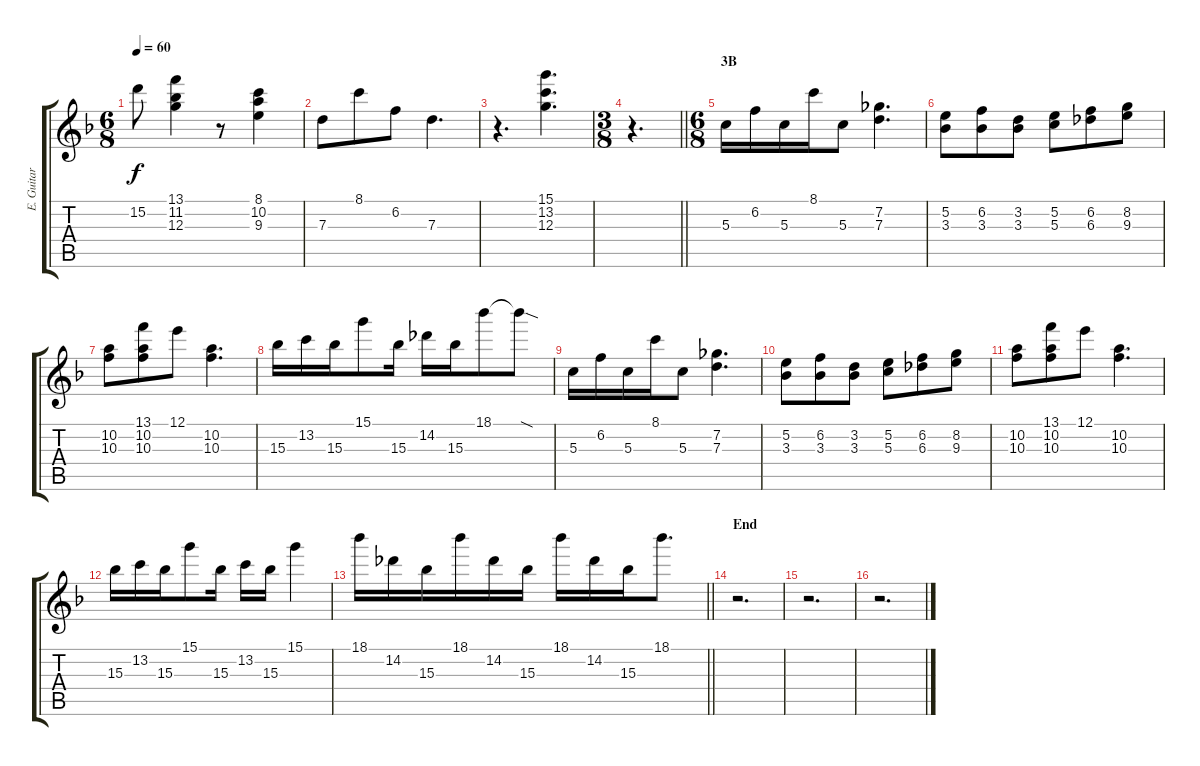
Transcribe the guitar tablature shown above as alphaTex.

\track ("E. Guitar I" "E. Guitar ") {instrument overdrivenguitar}
\staff {score tabs}
\tuning (E4 B3 G3 D3 A2 E2) {hide}
\ts (6 8)
\tempo 60
\clef g2
\ks f
15.2{t}.8{dy f} (13.1 11.2 12.3).4 r.8 (8.1 10.2 9.3).4 |
7.3.8 8.1.8 6.2.8 7.3.4{d} |
r.4{d} (15.1 13.2 12.3).4{d} |
\ts (3 8)
\barLineRight lightlight
r.4{d} |
\ts (6 8)
\section ("" "3B")
5.3.16 6.2.16 5.3.16 8.1.16 5.3.8 (7.2 7.3).4{d} |
(5.2 3.3).8 (6.2 3.3).8 (3.2 3.3).8 (5.2 5.3).8 (6.2 6.3).8 (8.2 9.3).8 |
(10.2 10.3).8 (13.1 10.2 10.3).8 12.1.8 (10.2 10.3).4{d} |
15.3.16 13.2.16 15.3.16 15.1.8 15.3.16 14.2.16 15.3.16 18.1.8 18.1{sod t}.8 |
5.3.16 6.2.16 5.3.16 8.1.16 5.3.8 (7.2 7.3).4{d} |
(5.2 3.3).8 (6.2 3.3).8 (3.2 3.3).8 (5.2 5.3).8 (6.2 6.3).8 (8.2 9.3).8 |
(10.2 10.3).8 (13.1 10.2 10.3).8 12.1.8 (10.2 10.3).4{d} |
15.3.16 13.2.16 15.3.16 15.1.8 15.3.16 13.2.16 15.3.16 15.1.4 |
\barLineRight lightlight
18.1.16 14.2.16 15.3.16 18.1.16 14.2.16 15.3.16 18.1.16 14.2.16 15.3.16 18.1.8{d} |
\section ("" "End")
r.2{d} |
r.2{d} |
r.2{d}
